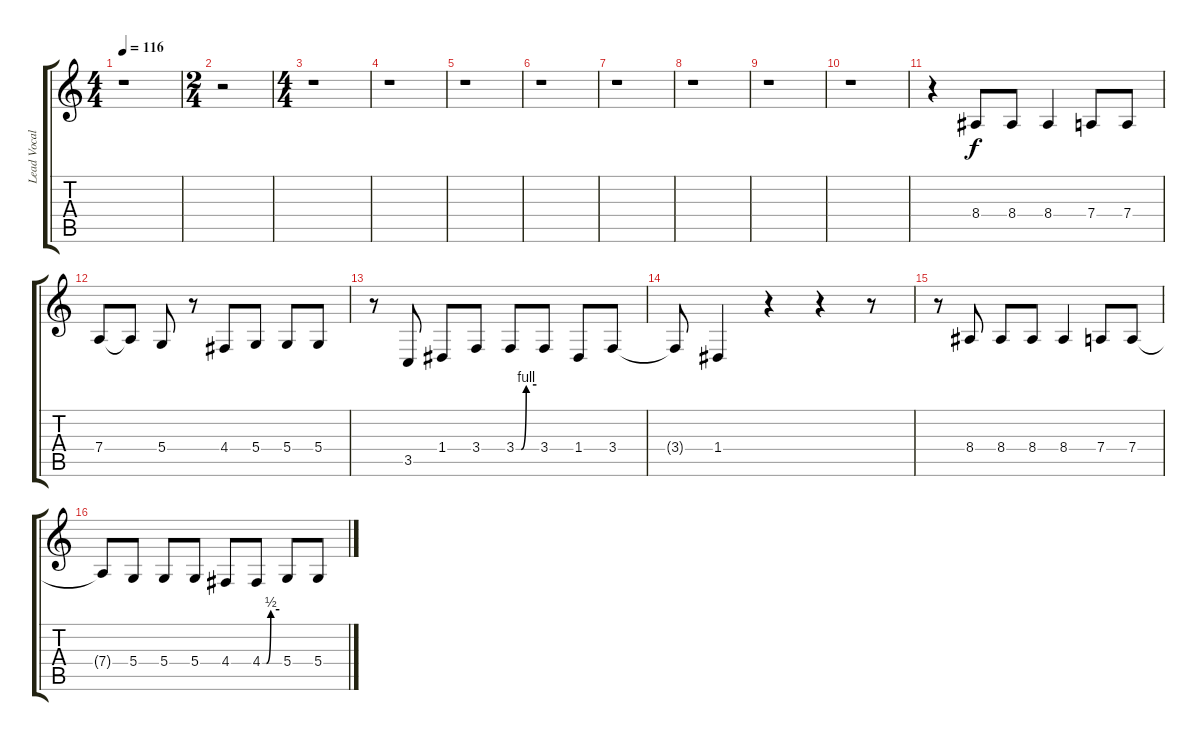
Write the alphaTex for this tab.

\track ("Lead Vocal" "Lead Vocal") {instrument lead2sawtooth}
\staff {score tabs}
\tuning (E4 B3 G3 D3 A2 E2) {hide}
\ts (4 4)
\tempo 116
\clef g2
\ks c
r.1{dy f instrument lead2sawtooth} |
\ts (2 4)
r.2 |
\ts (4 4)
r.1 |
r.1 |
r.1 |
r.1 |
r.1 |
r.1 |
r.1 |
r.1 |
r.4 8.4.8 8.4.8 8.4.4 7.4.8 7.4.8 |
7.4.8 7.4{t}.8 5.4.8 r.8 4.4.8 5.4.8 5.4.8 5.4.8 |
r.8 3.5.8 1.4.8 3.4.8 3.4{be (custom 0 0 15 0 30 4 60 4)}.8 3.4.8 1.4.8 3.4.8 |
3.4{t}.8 1.4.4 r.4 r.4 r.8 |
r.8 8.4.8 8.4.8 8.4.8 8.4.4 7.4.8 7.4.8 |
7.4{t}.8 5.4.8 5.4.8 5.4.8 4.4.8 4.4{be (custom 0 0 15 0 30 2 60 2)}.8 5.4.8 5.4.8
